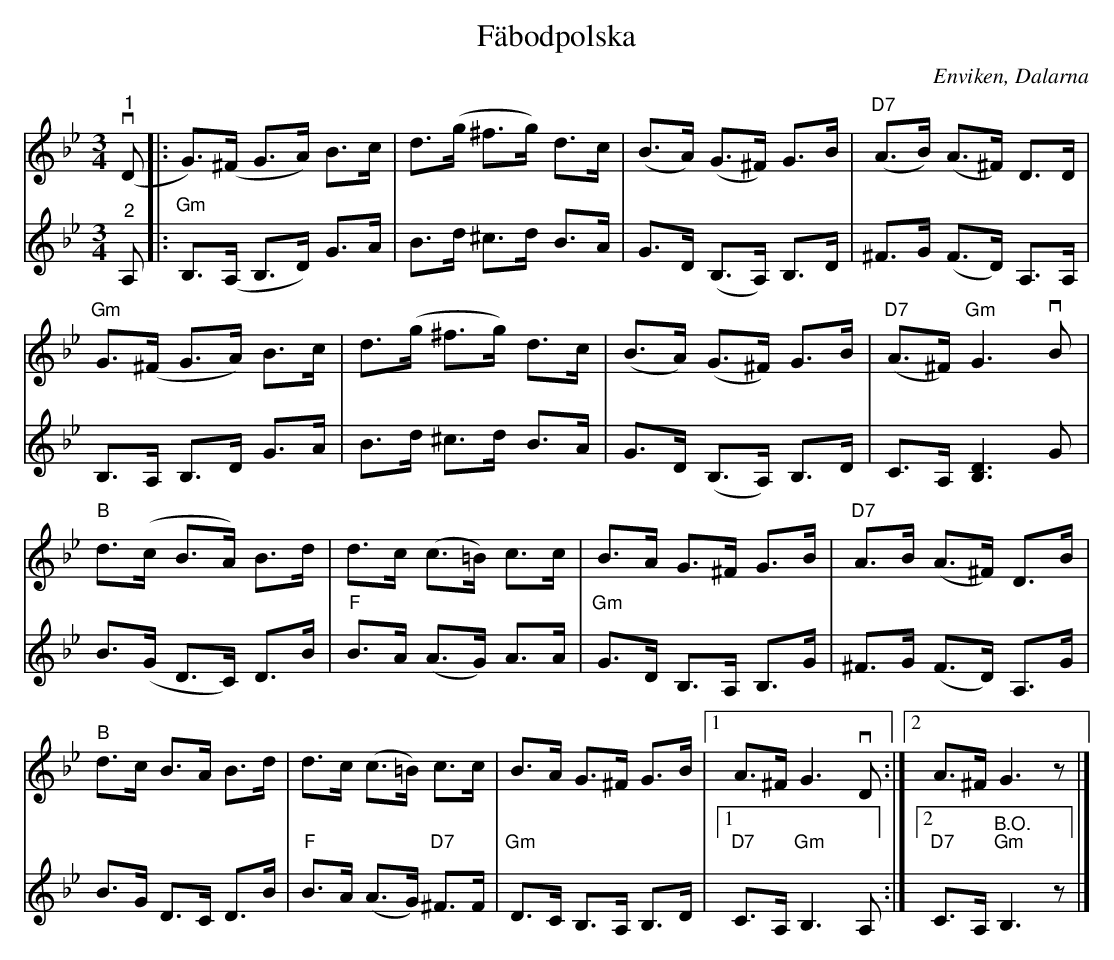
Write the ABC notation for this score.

X:1
T:Fäbodpolska
O:Enviken, Dalarna
L:1/8
M:3/4
K:Gm
V:1
"^1"v (D |: G>)(^F G>A) B>c | d>(g ^f>g) d>c | (B>A) (G>^F) G>B |"D7" (A>B) (A>^F) D>D |
"Gm" G>(^F G>A) B>c | d>(g ^f>g) d>c | (B>A) (G>^F) G>B |"D7" (A>^F)"Gm" G3v B |
"B" d>(c B>A) B>d | d>c (c>=B) c>c | B>A G>^F G>B |"D7" A>B (A>^F) D>B |
"B" d>c B>A B>d | d>c (c>=B) c>c | B>A G>^F G>B |1 A>^F G3v D :|2 A>^F G3 z |]
V:2
"^2" A, |:"Gm" B,>(A, B,>D) G>A | B>d ^c>d B>A | G>D (B,>A,) B,>D | ^F>G (F>D) A,>A, |
B,>A, B,>D G>A | B>d ^c>d B>A | G>D (B,>A,) B,>D | C>A, [B,D]3 G |
B>(G D>C) D>B | "F" B>A (A>G) A>A |"Gm" G>D B,>A, B,>G | ^F>G (F>D) A,>G |
B>G D>C D>B | "F" B>A (A>G)"D7" ^F>F | "Gm" D>C B,>A, B,>D |1"D7" C>A,"Gm" B,3 A, :|2"D7" C>A,"^B.O.""Gm" B,3 z |]
